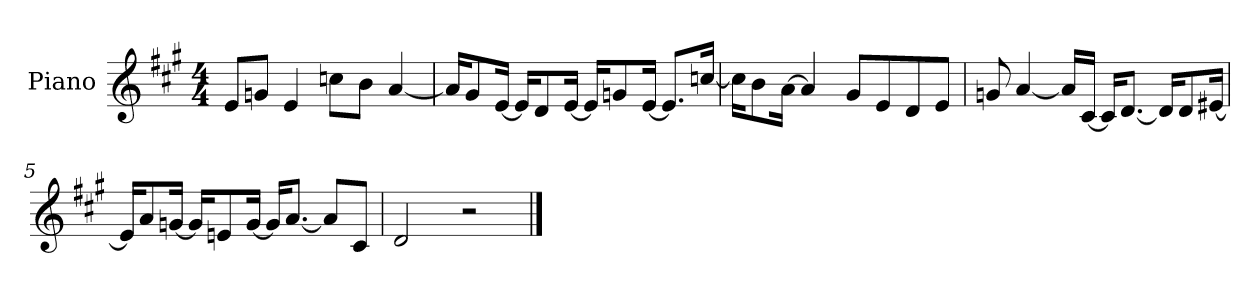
**kern
*part1
*staff1
*I"Piano
*I'P-no
*clefG2
*k[f#c#g#]
*M4/4
*MM90
=1
8e/L
8gn/J
4e/
8ccn\L
8b\J
[4a/
=2
16a/KL]
8g#/
[16e/Jk
16e/KL]
8d/
[16e/Jk
16e/KL]
8gn/
[16e/Jk
8.e/L]
[16ccn/Jk
=3
16cc\KL]
8b\
[16a\Jk
4a/]
8g#/L
8e/
8d/
8e/J
=4
8gn/
[4a/
16a/LL]
[16c#/JJ
16c#/KL]
[8.d/J
16d/KL]
8d/
[16e#X/Jk
!!LO:LB:g=z
=5
16e#/KL]
8a/
[16gn/Jk
16g/KL]
8en/
[16g/Jk
16g/KL]
[8.a/J
8a/L]
8c#/J
=6
2d/
2r
==
*-
